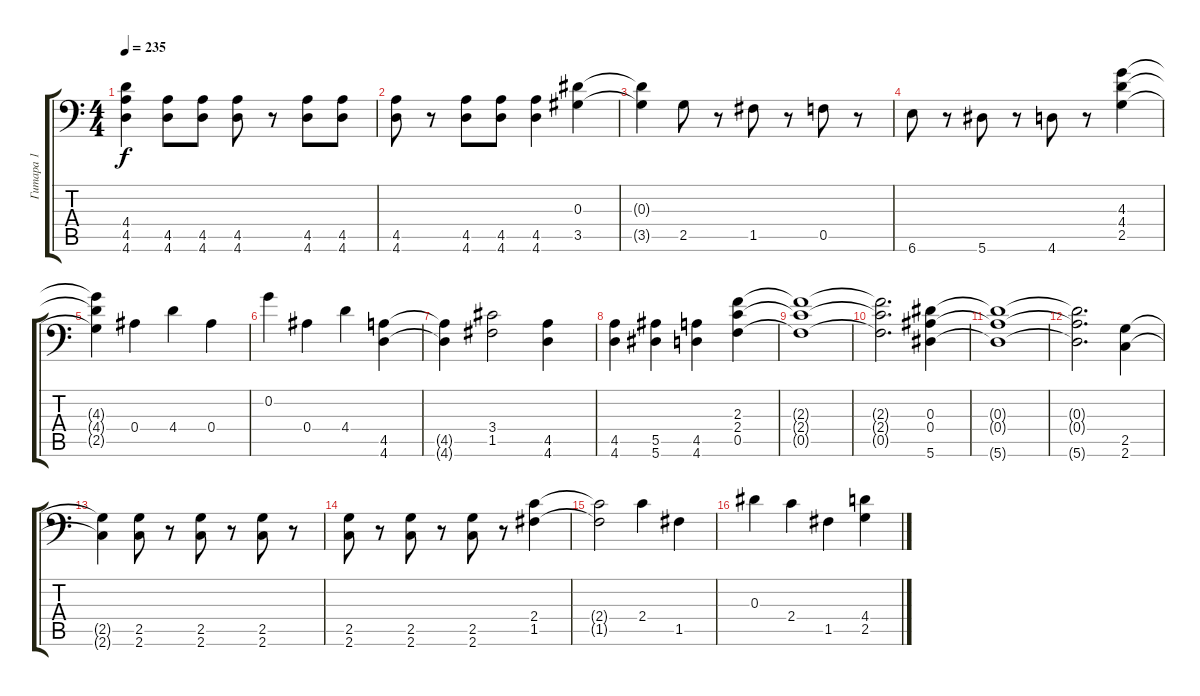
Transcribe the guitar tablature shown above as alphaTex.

\track ("Гитара 1" "Гитара 1") {instrument overdrivenguitar}
\staff {score tabs}
\tuning (C4 G3 Eb3 Bb2 F2 Bb1) {hide}
\ts (4 4)
\tempo 235
\clef f4
\ks c
(4.4{t} 4.5{t} 4.6{t}).4{dy f} (4.5 4.6).8 (4.5 4.6).8 (4.5 4.6).8 r.8 (4.5 4.6).8 (4.5 4.6).8 |
(4.5 4.6).8 r.8 (4.5 4.6).8 (4.5 4.6).8 (4.5 4.6).4 (0.3 3.5).4 |
(0.3{t} 3.5{t}).4 2.5.8 r.8 1.5.8 r.8 0.5.8 r.8 |
6.6.8 r.8 5.6.8 r.8 4.6.8 r.8 (4.3 4.4 2.5).4 |
(4.3{t} 4.4{t} 2.5{t}).4 0.4.4 4.4.4 0.4.4 |
0.2.4 0.4.4 4.4.4 (4.5 4.6).4 |
(4.5{t} 4.6{t}).4 (3.4 1.5).2 (4.5 4.6).4 |
(4.5 4.6).4 (5.5 5.6).4 (4.5 4.6).4 (2.3 2.4 0.5).4 |
(2.3{t} 2.4{t} 0.5{t}).1 |
(2.3{t} 2.4{t} 0.5{t}).2{d} (0.3 0.4 5.6).4 |
(0.3{t} 0.4{t} 5.6{t}).1 |
(0.3{t} 0.4{t} 5.6{t}).2{d} (2.5 2.6).4 |
(2.5{t} 2.6{t}).4 (2.5 2.6).8 r.8 (2.5 2.6).8 r.8 (2.5 2.6).8 r.8 |
(2.5 2.6).8 r.8 (2.5 2.6).8 r.8 (2.5 2.6).8 r.8 (2.4 1.5).4 |
(2.4{t} 1.5{t}).2 2.4.4 1.5.4 |
0.3.4 2.4.4 1.5.4 (4.4 2.5).4
